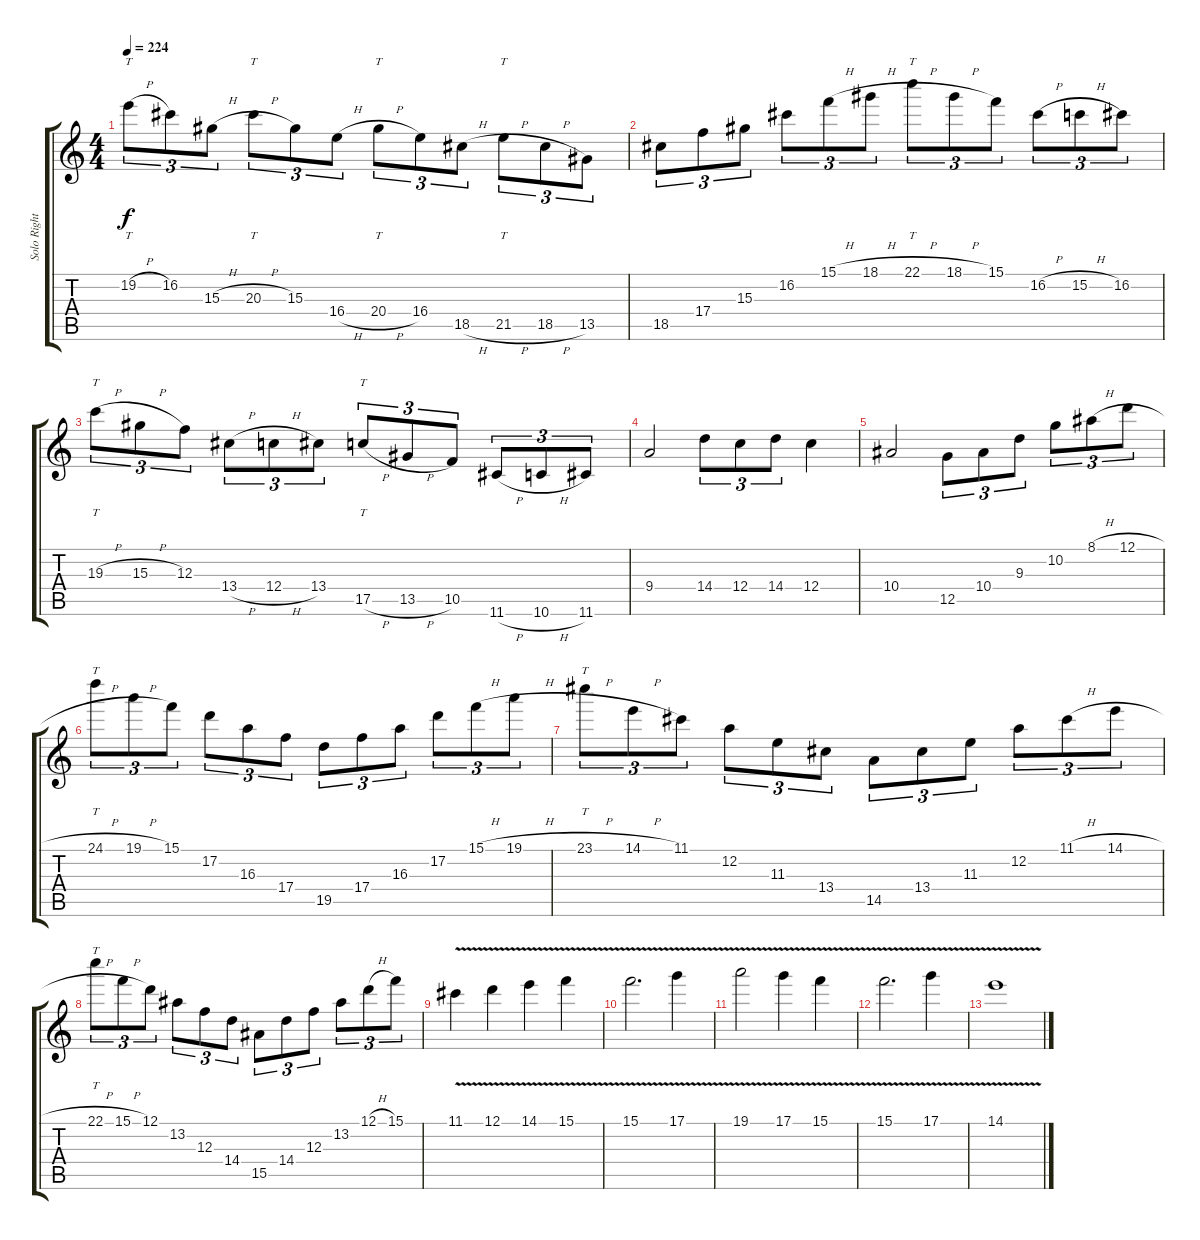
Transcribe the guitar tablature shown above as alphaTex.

\track ("Solo Right" "Solo Right") {instrument distortionguitar}
\staff {score tabs}
\tuning (D4 A3 F3 C3 G2 D2) {hide}
\ts (4 4)
\tempo 224
\clef g2
\ks c
19.2{h}.8{tt tu (3 2) dy f} 16.2.8{tu (3 2)} 15.3{h}.8{tu (3 2)} 20.3{h}.8{tt tu (3 2)} 15.3.8{tu (3 2)} 16.4{h}.8{tu (3 2)} 20.4{h}.8{tt tu (3 2)} 16.4.8{tu (3 2)} 18.5{h}.8{tu (3 2)} 21.5{h}.8{tt tu (3 2)} 18.5{h}.8{tu (3 2)} 13.5.8{tu (3 2)} |
18.5.8{tu (3 2)} 17.4.8{tu (3 2)} 15.3.8{tu (3 2)} 16.2.8{tu (3 2)} 15.1{h}.8{tu (3 2)} 18.1{h}.8{tu (3 2)} 22.1{h}.8{tt tu (3 2)} 18.1{h}.8{tu (3 2)} 15.1.8{tu (3 2)} 16.2{h}.8{tu (3 2)} 15.2{h}.8{tu (3 2)} 16.2.8{tu (3 2)} |
19.3{h}.8{tt tu (3 2)} 15.3{h}.8{tu (3 2)} 12.3.8{tu (3 2)} 13.4{h}.8{tu (3 2)} 12.4{h}.8{tu (3 2)} 13.4.8{tu (3 2)} 17.5{h}.8{tt tu (3 2)} 13.5{h}.8{tu (3 2)} 10.5.8{tu (3 2)} 11.6{h}.8{tu (3 2)} 10.6{h}.8{tu (3 2)} 11.6.8{tu (3 2)} |
9.4.2 14.4.8{tu (3 2)} 12.4.8{tu (3 2)} 14.4.8{tu (3 2)} 12.4.4 |
10.4.2 12.5.8{tu (3 2)} 10.4.8{tu (3 2)} 9.3.8{tu (3 2)} 10.2.8{tu (3 2)} 8.1{h}.8{tu (3 2)} 12.1{h}.8{tu (3 2)} |
24.1{h}.8{tt tu (3 2)} 19.1{h}.8{tu (3 2)} 15.1.8{tu (3 2)} 17.2.8{tu (3 2)} 16.3.8{tu (3 2)} 17.4.8{tu (3 2)} 19.5.8{tu (3 2)} 17.4.8{tu (3 2)} 16.3.8{tu (3 2)} 17.2.8{tu (3 2)} 15.1{h}.8{tu (3 2)} 19.1{h}.8{tu (3 2)} |
23.1{h}.8{tt tu (3 2)} 14.1{h}.8{tu (3 2)} 11.1.8{tu (3 2)} 12.2.8{tu (3 2)} 11.3.8{tu (3 2)} 13.4.8{tu (3 2)} 14.5.8{tu (3 2)} 13.4.8{tu (3 2)} 11.3.8{tu (3 2)} 12.2.8{tu (3 2)} 11.1{h}.8{tu (3 2)} 14.1{h}.8{tu (3 2)} |
22.1{h}.8{tt tu (3 2)} 15.1{h}.8{tu (3 2)} 12.1.8{tu (3 2)} 13.2.8{tu (3 2)} 12.3.8{tu (3 2)} 14.4.8{tu (3 2)} 15.5.8{tu (3 2)} 14.4.8{tu (3 2)} 12.3.8{tu (3 2)} 13.2.8{tu (3 2)} 12.1{h}.8{tu (3 2)} 15.1.8{tu (3 2)} |
11.1{v}.4 12.1{v}.4 14.1{v}.4 15.1{v}.4 |
15.1{v}.2{d} 17.1{v}.4 |
19.1{v}.2 17.1{v}.4 15.1{v}.4 |
15.1{v}.2{d} 17.1{v}.4 |
14.1{v}.1
